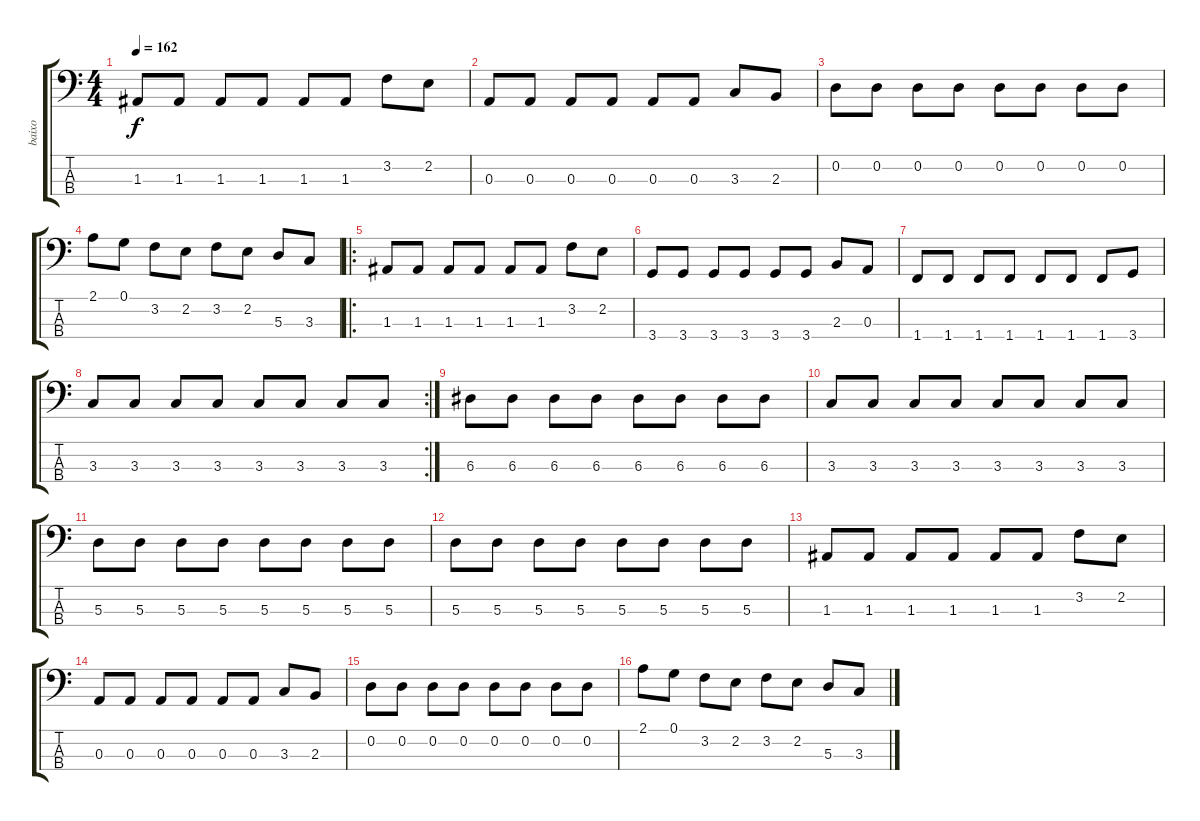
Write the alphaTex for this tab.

\track ("baixo" "baixo") {instrument electricbassfinger}
\staff {score tabs}
\tuning (G2 D2 A1 E1) {hide}
\ts (4 4)
\tempo 162
\clef f4
\ks c
1.3.8{dy f} 1.3.8 1.3.8 1.3.8 1.3.8 1.3.8 3.2.8 2.2.8 |
0.3.8 0.3.8 0.3.8 0.3.8 0.3.8 0.3.8 3.3.8 2.3.8 |
0.2.8 0.2.8 0.2.8 0.2.8 0.2.8 0.2.8 0.2.8 0.2.8 |
2.1.8 0.1.8 3.2.8 2.2.8 3.2.8 2.2.8 5.3.8 3.3.8 |
\ro
1.3.8 1.3.8 1.3.8 1.3.8 1.3.8 1.3.8 3.2.8 2.2.8 |
3.4.8 3.4.8 3.4.8 3.4.8 3.4.8 3.4.8 2.3.8 0.3.8 |
1.4.8 1.4.8 1.4.8 1.4.8 1.4.8 1.4.8 1.4.8 3.4.8 |
\rc 2
3.3.8 3.3.8 3.3.8 3.3.8 3.3.8 3.3.8 3.3.8 3.3.8 |
6.3.8 6.3.8 6.3.8 6.3.8 6.3.8 6.3.8 6.3.8 6.3.8 |
3.3.8 3.3.8 3.3.8 3.3.8 3.3.8 3.3.8 3.3.8 3.3.8 |
5.3.8 5.3.8 5.3.8 5.3.8 5.3.8 5.3.8 5.3.8 5.3.8 |
5.3.8 5.3.8 5.3.8 5.3.8 5.3.8 5.3.8 5.3.8 5.3.8 |
1.3.8 1.3.8 1.3.8 1.3.8 1.3.8 1.3.8 3.2.8 2.2.8 |
0.3.8 0.3.8 0.3.8 0.3.8 0.3.8 0.3.8 3.3.8 2.3.8 |
0.2.8 0.2.8 0.2.8 0.2.8 0.2.8 0.2.8 0.2.8 0.2.8 |
2.1.8 0.1.8 3.2.8 2.2.8 3.2.8 2.2.8 5.3.8 3.3.8
